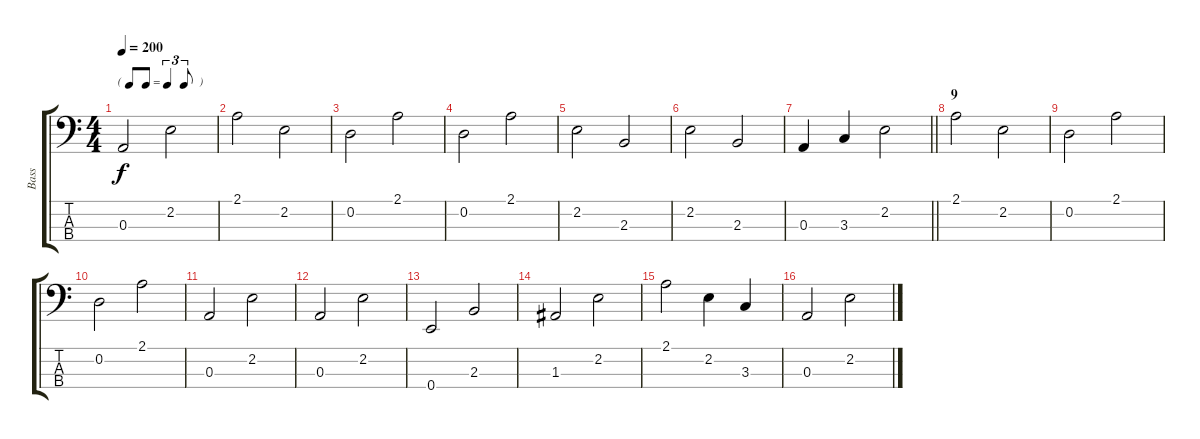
\track ("Bass" "Bass") {instrument acousticbass}
\staff {score tabs}
\tuning (G2 D2 A1 E1) {hide}
\ts (4 4)
\tf triplet8th
\tempo 200
\clef f4
\ks c
0.3.2{dy f} 2.2.2 |
2.1.2 2.2.2 |
0.2.2 2.1.2 |
0.2.2 2.1.2 |
2.2.2 2.3.2 |
2.2.2 2.3.2 |
\barLineRight lightlight
0.3.4 3.3.4 2.2.2 |
\section ("" "9")
2.1.2 2.2.2 |
0.2.2 2.1.2 |
0.2.2 2.1.2 |
0.3.2 2.2.2 |
0.3.2 2.2.2 |
0.4.2 2.3.2 |
1.3.2 2.2.2 |
2.1.2 2.2.4 3.3.4 |
0.3.2 2.2.2
